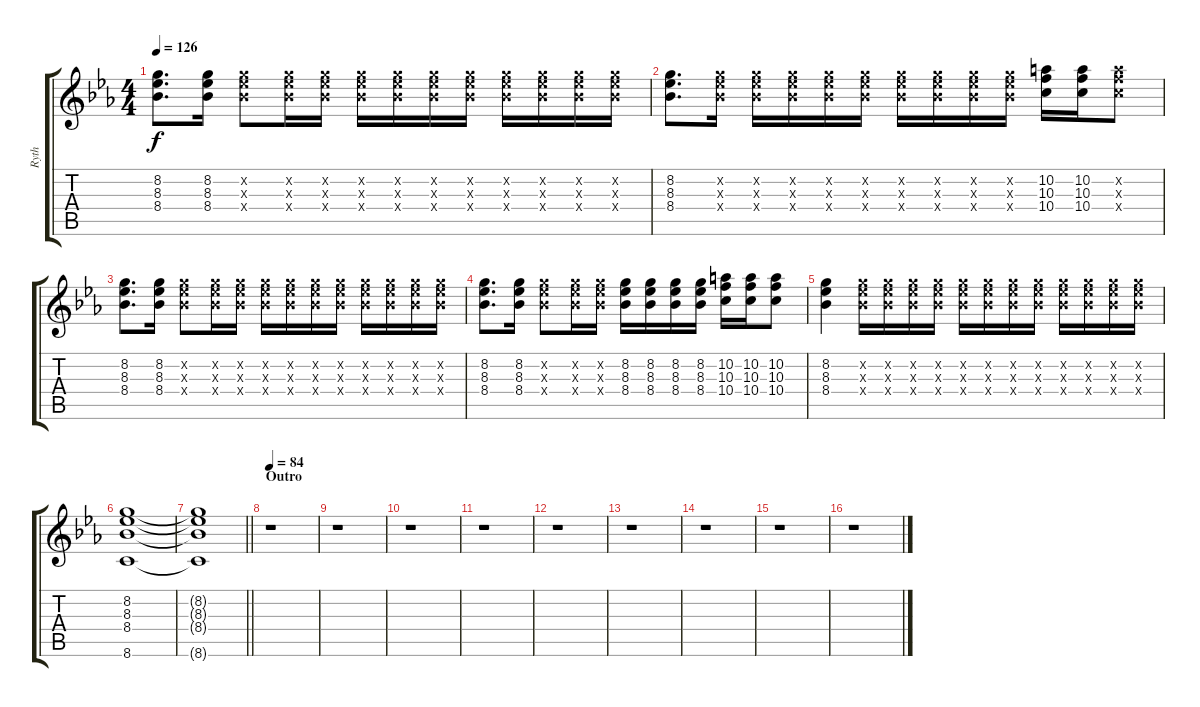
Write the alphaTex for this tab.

\track ("Ryth" "Ryth") {instrument distortionguitar}
\staff {score tabs}
\tuning (E4 B3 G3 D3 A2 E2) {hide}
\ts (4 4)
\tempo 126
\clef g2
\ks eb
(8.2 8.3 8.4).8{d dy f} (8.2 8.3 8.4).16 (8.2{x} 8.3{x} 8.4{x}).8 (8.2{x} 8.3{x} 8.4{x}).16 (8.2{x} 8.3{x} 8.4{x}).16 (8.2{x} 8.3{x} 8.4{x}).16 (8.2{x} 8.3{x} 8.4{x}).16 (8.2{x} 8.3{x} 8.4{x}).16 (8.2{x} 8.3{x} 8.4{x}).16 (8.2{x} 8.3{x} 8.4{x}).16 (8.2{x} 8.3{x} 8.4{x}).16 (8.2{x} 8.3{x} 8.4{x}).16 (8.2{x} 8.3{x} 8.4{x}).16 |
(8.2 8.3 8.4).8{d} (8.2{x} 8.3{x} 8.4{x}).16 (8.2{x} 8.3{x} 8.4{x}).16 (8.2{x} 8.3{x} 8.4{x}).16 (8.2{x} 8.3{x} 8.4{x}).16 (8.2{x} 8.3{x} 8.4{x}).16 (8.2{x} 8.3{x} 8.4{x}).16 (8.2{x} 8.3{x} 8.4{x}).16 (8.2{x} 8.3{x} 8.4{x}).16 (8.2{x} 8.3{x} 8.4{x}).16 (10.2 10.3 10.4).16 (10.2 10.3 10.4).16 (10.2{x} 10.3{x} 10.4{x}).8 |
(8.2 8.3 8.4).8{d} (8.2 8.3 8.4).16 (8.2{x} 8.3{x} 8.4{x}).8 (8.2{x} 8.3{x} 8.4{x}).16 (8.2{x} 8.3{x} 8.4{x}).16 (8.2{x} 8.3{x} 8.4{x}).16 (8.2{x} 8.3{x} 8.4{x}).16 (8.2{x} 8.3{x} 8.4{x}).16 (8.2{x} 8.3{x} 8.4{x}).16 (8.2{x} 8.3{x} 8.4{x}).16 (8.2{x} 8.3{x} 8.4{x}).16 (8.2{x} 8.3{x} 8.4{x}).16 (8.2{x} 8.3{x} 8.4{x}).16 |
(8.2 8.3 8.4).8{d} (8.2 8.3 8.4).16 (8.2{x} 8.3{x} 8.4{x}).8 (8.2{x} 8.3{x} 8.4{x}).16 (8.2{x} 8.3{x} 8.4{x}).16 (8.2 8.3 8.4).16 (8.2 8.3 8.4).16 (8.2 8.3 8.4).16 (8.2 8.3 8.4).16 (10.2 10.3 10.4).16 (10.2 10.3 10.4).16 (10.2 10.3 10.4).8 |
(8.2 8.3 8.4).4 (8.2{x} 8.3{x} 8.4{x}).16 (8.2{x} 8.3{x} 8.4{x}).16 (8.2{x} 8.3{x} 8.4{x}).16 (8.2{x} 8.3{x} 8.4{x}).16 (8.2{x} 8.3{x} 8.4{x}).16 (8.2{x} 8.3{x} 8.4{x}).16 (8.2{x} 8.3{x} 8.4{x}).16 (8.2{x} 8.3{x} 8.4{x}).16 (8.2{x} 8.3{x} 8.4{x}).16 (8.2{x} 8.3{x} 8.4{x}).16 (8.2{x} 8.3{x} 8.4{x}).16 (8.2{x} 8.3{x} 8.4{x}).16 |
(8.2 8.3 8.4 8.6).1 |
\barLineRight lightlight
(8.2{t} 8.3{t} 8.4{t} 8.6{t}).1 |
\section ("" "Outro")
\tempo 84
r.1 |
r.1 |
r.1 |
r.1 |
r.1 |
r.1 |
r.1 |
r.1 |
r.1
